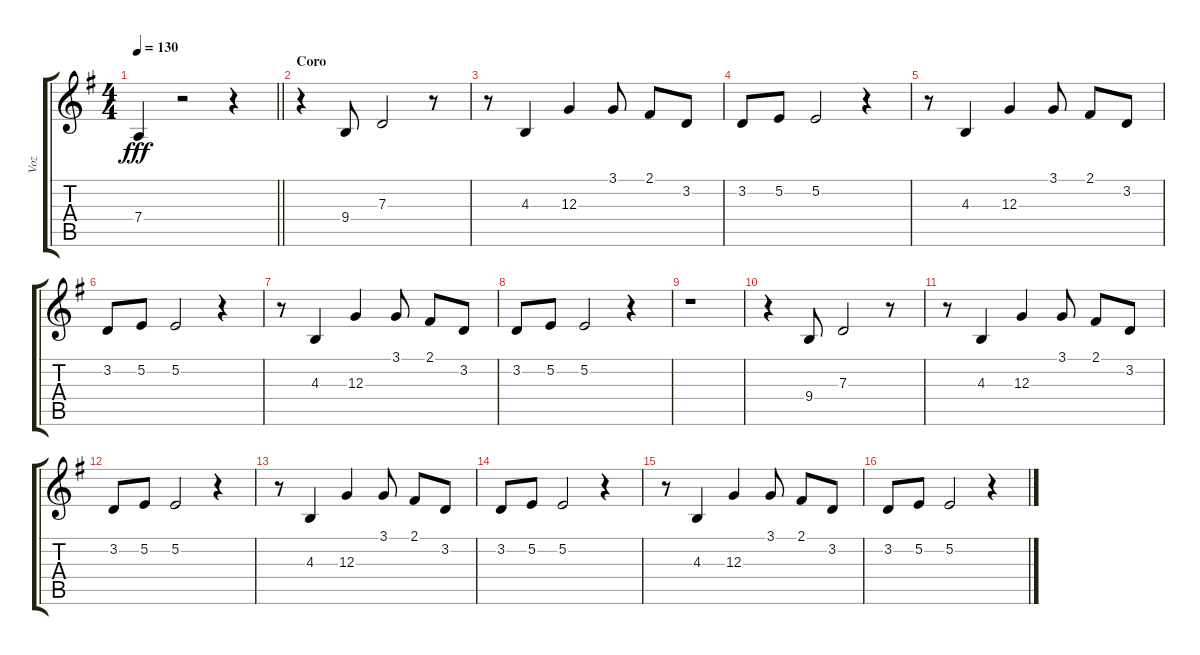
\track ("Voz" "Voz") {instrument tenorsax}
\staff {score tabs}
\tuning (E4 B3 G3 D3 A2 E2) {hide}
\ts (4 4)
\tempo 130
\clef g2
\barLineRight lightlight
\ks g
7.4{t}.4{dy fff} r.2 r.4 |
\section ("" "Coro")
r.4 9.4.8 7.3.2 r.8 |
r.8 4.3.4 12.3.4 3.1.8 2.1.8 3.2.8 |
3.2.8 5.2.8 5.2.2 r.4 |
r.8 4.3.4 12.3.4 3.1.8 2.1.8 3.2.8 |
3.2.8 5.2.8 5.2.2 r.4 |
r.8 4.3.4 12.3.4 3.1.8 2.1.8 3.2.8 |
3.2.8 5.2.8 5.2.2 r.4 |
r.1 |
r.4 9.4.8 7.3.2 r.8 |
r.8 4.3.4 12.3.4 3.1.8 2.1.8 3.2.8 |
3.2.8 5.2.8 5.2.2 r.4 |
r.8 4.3.4 12.3.4 3.1.8 2.1.8 3.2.8 |
3.2.8 5.2.8 5.2.2 r.4 |
r.8 4.3.4 12.3.4 3.1.8 2.1.8 3.2.8 |
3.2.8 5.2.8 5.2.2 r.4
